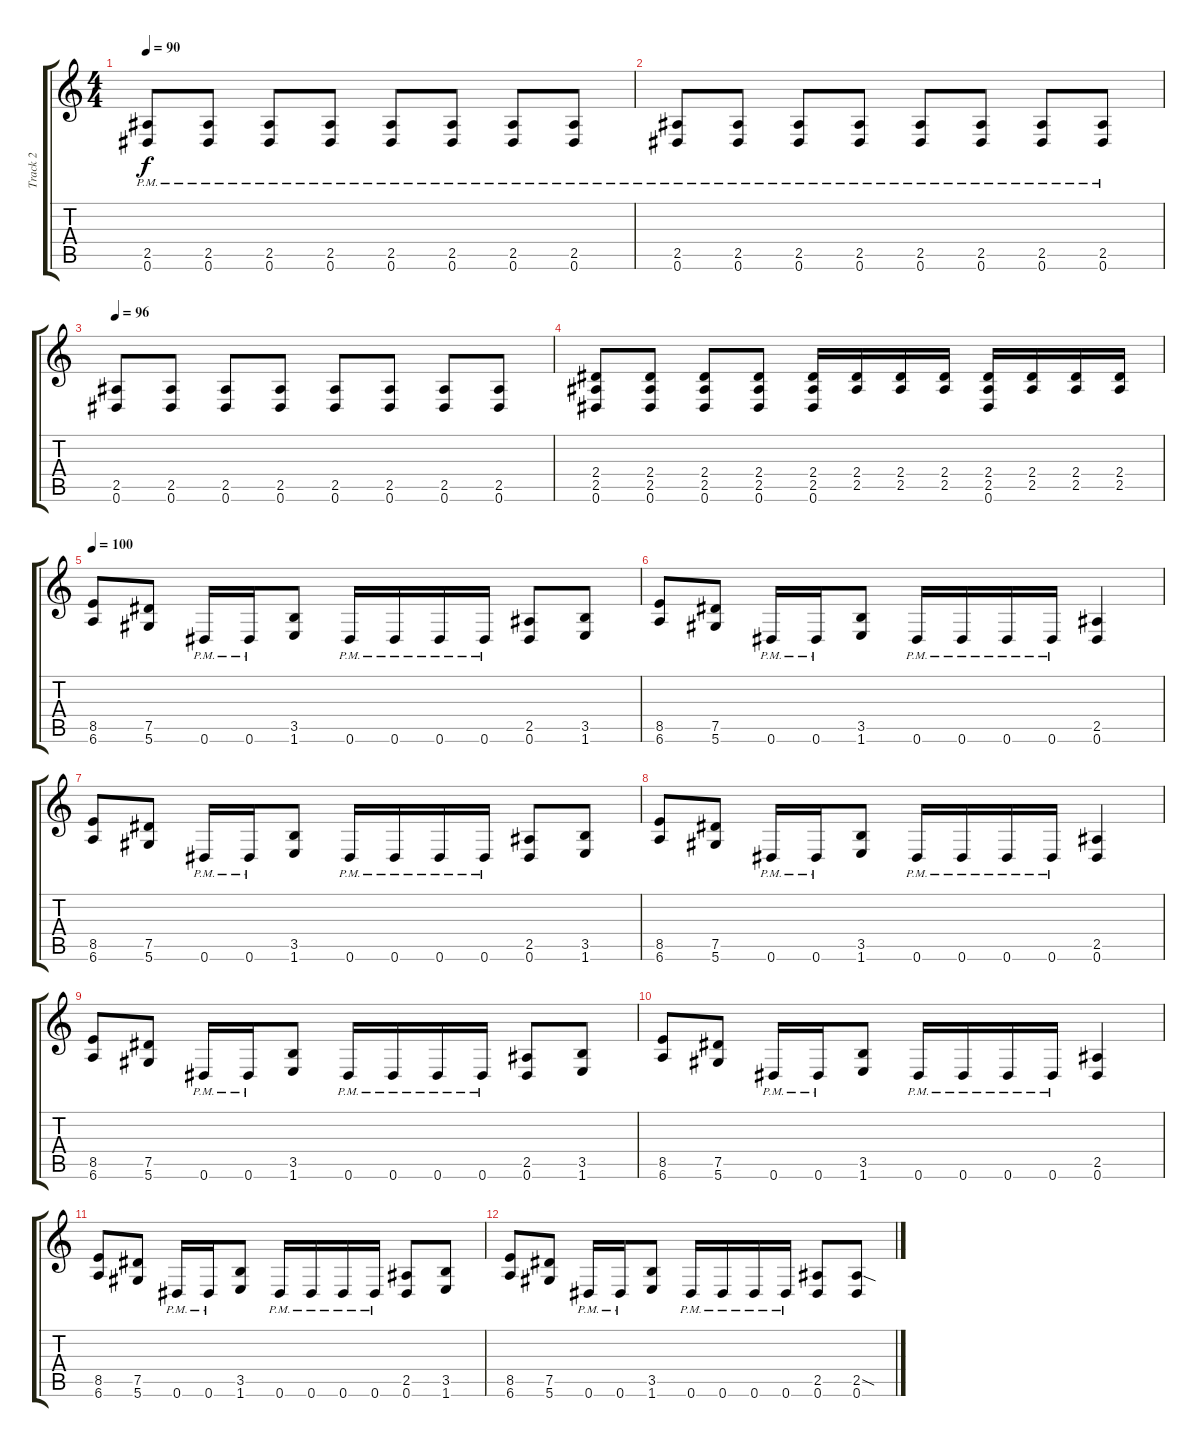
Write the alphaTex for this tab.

\track ("Track 2" "Track 2") {instrument distortionguitar}
\staff {score tabs}
\tuning (Eb4 Bb3 Gb3 Db3 Ab2 Eb2) {hide}
\ts (4 4)
\tempo 90
\clef g2
\ks c
(2.5{pm} 0.6{pm}).8{dy f} (2.5{pm} 0.6{pm}).8 (2.5{pm} 0.6{pm}).8 (2.5{pm} 0.6{pm}).8 (2.5{pm} 0.6{pm}).8 (2.5{pm} 0.6{pm}).8 (2.5{pm} 0.6{pm}).8 (2.5{pm} 0.6{pm}).8 |
(2.5{pm} 0.6{pm}).8 (2.5{pm} 0.6{pm}).8 (2.5{pm} 0.6{pm}).8 (2.5{pm} 0.6{pm}).8 (2.5{pm} 0.6{pm}).8 (2.5{pm} 0.6{pm}).8 (2.5{pm} 0.6{pm}).8 (2.5{pm} 0.6{pm}).8 |
\tempo 96
(2.5 0.6).8 (2.5 0.6).8 (2.5 0.6).8 (2.5 0.6).8 (2.5 0.6).8 (2.5 0.6).8 (2.5 0.6).8 (2.5 0.6).8 |
(2.4 2.5 0.6).8 (2.4 2.5 0.6).8 (2.4 2.5 0.6).8 (2.4 2.5 0.6).8 (2.4 2.5 0.6).16 (2.4 2.5).16 (2.4 2.5).16 (2.4 2.5).16 (2.4 2.5 0.6).16 (2.4 2.5).16 (2.4 2.5).16 (2.4 2.5).16 |
\tempo 100
(8.5 6.6).8 (7.5 5.6).8 0.6{pm}.16 0.6{pm}.16 (3.5 1.6).8 0.6{pm}.16 0.6{pm}.16 0.6{pm}.16 0.6{pm}.16 (2.5 0.6).8 (3.5 1.6).8 |
(8.5 6.6).8 (7.5 5.6).8 0.6{pm}.16 0.6{pm}.16 (3.5 1.6).8 0.6{pm}.16 0.6{pm}.16 0.6{pm}.16 0.6{pm}.16 (2.5 0.6).4 |
(8.5 6.6).8 (7.5 5.6).8 0.6{pm}.16 0.6{pm}.16 (3.5 1.6).8 0.6{pm}.16 0.6{pm}.16 0.6{pm}.16 0.6{pm}.16 (2.5 0.6).8 (3.5 1.6).8 |
(8.5 6.6).8 (7.5 5.6).8 0.6{pm}.16 0.6{pm}.16 (3.5 1.6).8 0.6{pm}.16 0.6{pm}.16 0.6{pm}.16 0.6{pm}.16 (2.5 0.6).4 |
(8.5 6.6).8 (7.5 5.6).8 0.6{pm}.16 0.6{pm}.16 (3.5 1.6).8 0.6{pm}.16 0.6{pm}.16 0.6{pm}.16 0.6{pm}.16 (2.5 0.6).8 (3.5 1.6).8 |
(8.5 6.6).8 (7.5 5.6).8 0.6{pm}.16 0.6{pm}.16 (3.5 1.6).8 0.6{pm}.16 0.6{pm}.16 0.6{pm}.16 0.6{pm}.16 (2.5 0.6).4 |
(8.5 6.6).8 (7.5 5.6).8 0.6{pm}.16 0.6{pm}.16 (3.5 1.6).8 0.6{pm}.16 0.6{pm}.16 0.6{pm}.16 0.6{pm}.16 (2.5 0.6).8 (3.5 1.6).8 |
(8.5 6.6).8 (7.5 5.6).8 0.6{pm}.16 0.6{pm}.16 (3.5 1.6).8 0.6{pm}.16 0.6{pm}.16 0.6{pm}.16 0.6{pm}.16 (2.5 0.6).8 (2.5{sod} 0.6).8
